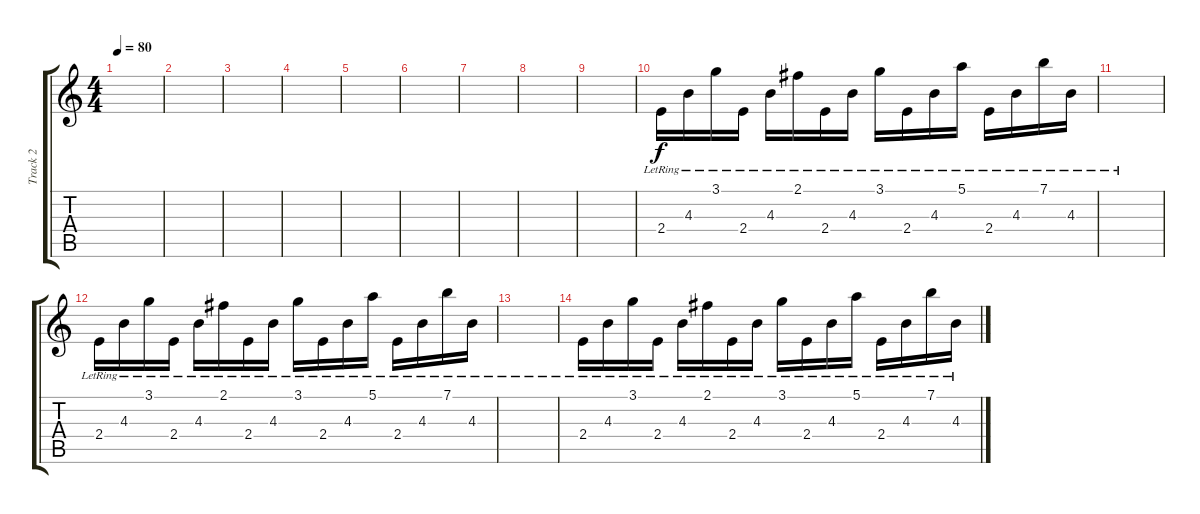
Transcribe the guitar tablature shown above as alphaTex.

\track ("Track 2" "Track 2") {instrument electricguitarjazz}
\staff {score tabs}
\tuning (E4 B3 G3 D3 A2 E2) {hide}
\ts (4 4)
\tempo 80
\clef g2
\ks c
|
|
|
|
|
|
|
|
|
2.4{lr}.16 4.3{lr}.16 3.1{lr}.16 2.4{lr}.16 4.3{lr}.16 2.1{lr}.16 2.4{lr}.16 4.3{lr}.16 3.1{lr}.16 2.4{lr}.16 4.3{lr}.16 5.1{lr}.16 2.4{lr}.16 4.3{lr}.16 7.1{lr}.16 4.3{lr}.16 |
|
2.4{lr}.16 4.3{lr}.16 3.1{lr}.16 2.4{lr}.16 4.3{lr}.16 2.1{lr}.16 2.4{lr}.16 4.3{lr}.16 3.1{lr}.16 2.4{lr}.16 4.3{lr}.16 5.1{lr}.16 2.4{lr}.16 4.3{lr}.16 7.1{lr}.16 4.3{lr}.16 |
|
2.4{lr}.16 4.3{lr}.16 3.1{lr}.16 2.4{lr}.16 4.3{lr}.16 2.1{lr}.16 2.4{lr}.16 4.3{lr}.16 3.1{lr}.16 2.4{lr}.16 4.3{lr}.16 5.1{lr}.16 2.4{lr}.16 4.3{lr}.16 7.1{lr}.16 4.3{lr}.16
